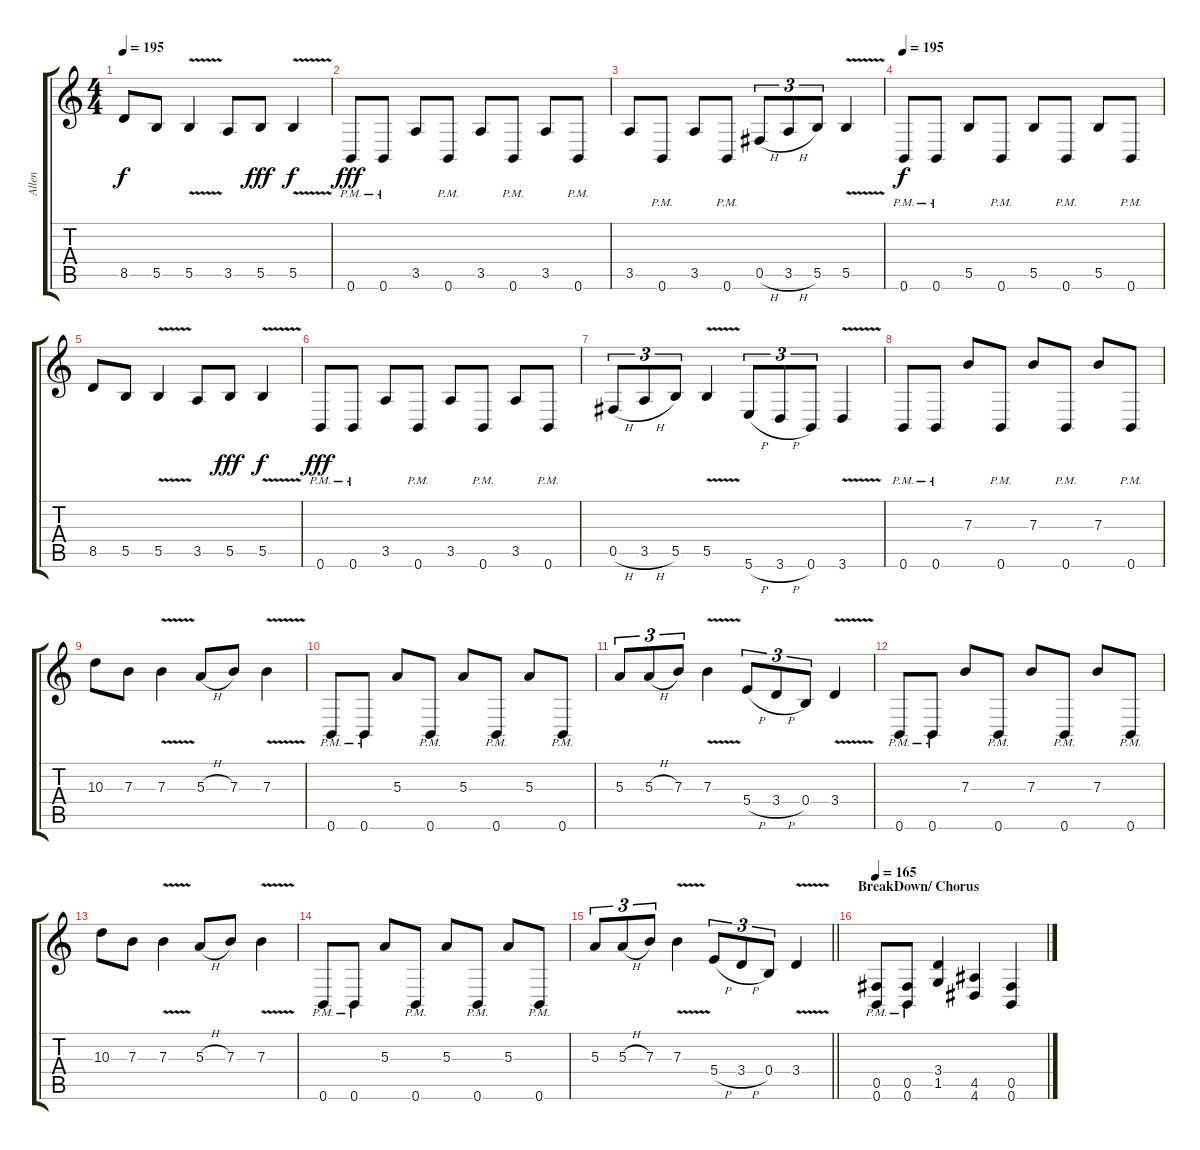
\track ("Allen" "Allen") {instrument distortionguitar}
\staff {score tabs}
\tuning (Db4 Ab3 E3 B2 Gb2 B1) {hide}
\ts (4 4)
\tempo 195
\clef g2
\ks c
8.5.8{dy f} 5.5.8 5.5{v}.4 3.5.8 5.5.8{dy fff} 5.5{v}.4{dy f} |
0.6{pm}.8{dy fff} 0.6{pm}.8 3.5.8 0.6{pm}.8 3.5.8 0.6{pm}.8 3.5.8 0.6{pm}.8 |
3.5.8 0.6{pm}.8 3.5.8 0.6{pm}.8 0.5{h}.8{tu (3 2)} 3.5{h}.8{tu (3 2)} 5.5.8{tu (3 2)} 5.5{v}.4 |
\tempo 195
0.6{pm}.8{dy f} 0.6{pm}.8 5.5.8 0.6{pm}.8 5.5.8 0.6{pm}.8 5.5.8 0.6{pm}.8 |
8.5.8 5.5.8 5.5{v}.4 3.5.8 5.5.8{dy fff} 5.5{v}.4{dy f} |
0.6{pm}.8{dy fff} 0.6{pm}.8 3.5.8 0.6{pm}.8 3.5.8 0.6{pm}.8 3.5.8 0.6{pm}.8 |
0.5{h}.8{tu (3 2)} 3.5{h}.8{tu (3 2)} 5.5.8{tu (3 2)} 5.5{v}.4 5.6{h}.8{tu (3 2)} 3.6{h}.8{tu (3 2)} 0.6.8{tu (3 2)} 3.6{v}.4 |
0.6{pm}.8{volume 10} 0.6{pm}.8 7.3.8 0.6{pm}.8 7.3.8 0.6{pm}.8 7.3.8 0.6{pm}.8 |
10.3.8 7.3.8 7.3{v}.4 5.3{h}.8 7.3.8 7.3{v}.4 |
0.6{pm}.8 0.6{pm}.8 5.3.8 0.6{pm}.8 5.3.8 0.6{pm}.8 5.3.8 0.6{pm}.8 |
5.3.8{tu (3 2)} 5.3{h}.8{tu (3 2)} 7.3.8{tu (3 2)} 7.3{v}.4 5.4{h}.8{tu (3 2)} 3.4{h}.8{tu (3 2)} 0.4.8{tu (3 2)} 3.4{v}.4 |
0.6{pm}.8 0.6{pm}.8 7.3.8 0.6{pm}.8 7.3.8 0.6{pm}.8 7.3.8 0.6{pm}.8 |
10.3.8 7.3.8 7.3{v}.4 5.3{h}.8 7.3.8 7.3{v}.4 |
0.6{pm}.8 0.6{pm}.8 5.3.8 0.6{pm}.8 5.3.8 0.6{pm}.8 5.3.8 0.6{pm}.8 |
\barLineRight lightlight
5.3.8{tu (3 2)} 5.3{h}.8{tu (3 2)} 7.3.8{tu (3 2)} 7.3{v}.4 5.4{h}.8{tu (3 2)} 3.4{h}.8{tu (3 2)} 0.4.8{tu (3 2)} 3.4{v}.4 |
\section ("" "BreakDown/ Chorus")
\tempo 165
(0.5{pm} 0.6{pm}).8{volume 13} (0.5{pm} 0.6{pm}).8 (3.4 1.5).4 (4.5 4.6).4 (0.5 0.6).4
